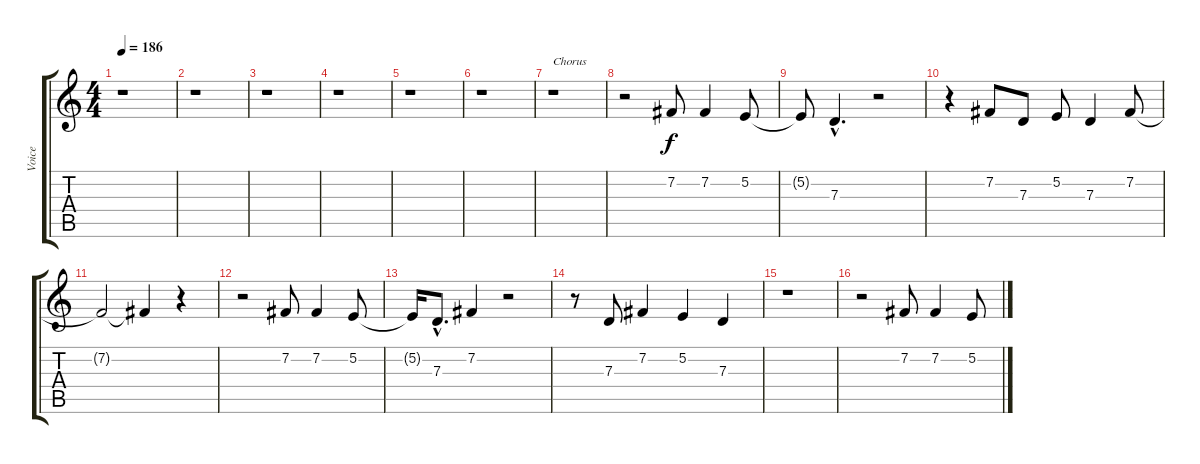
\track ("Voice" "Voice") {instrument cello}
\staff {score tabs}
\tuning (E4 B3 G3 D3 A2 E2) {hide}
\ts (4 4)
\tempo 186
\clef g2
\ks c
r.1{dy f} |
r.1 |
r.1 |
r.1 |
r.1 |
r.1 |
r.1{txt "Chorus"} |
r.2 7.2.8 7.2.4 5.2.8 |
5.2{t}.8 7.3{hac}.4{d} r.2 |
r.4 7.2.8 7.3.8 5.2.8 7.3.4 7.2.8 |
7.2{t}.2 7.2{t}.4 r.4 |
r.2 7.2.8 7.2.4 5.2.8 |
5.2{t}.16 7.3{hac}.8{d} 7.2.4 r.2 |
r.8 7.3.8 7.2.4 5.2.4 7.3.4 |
r.1 |
r.2 7.2.8 7.2.4 5.2.8
